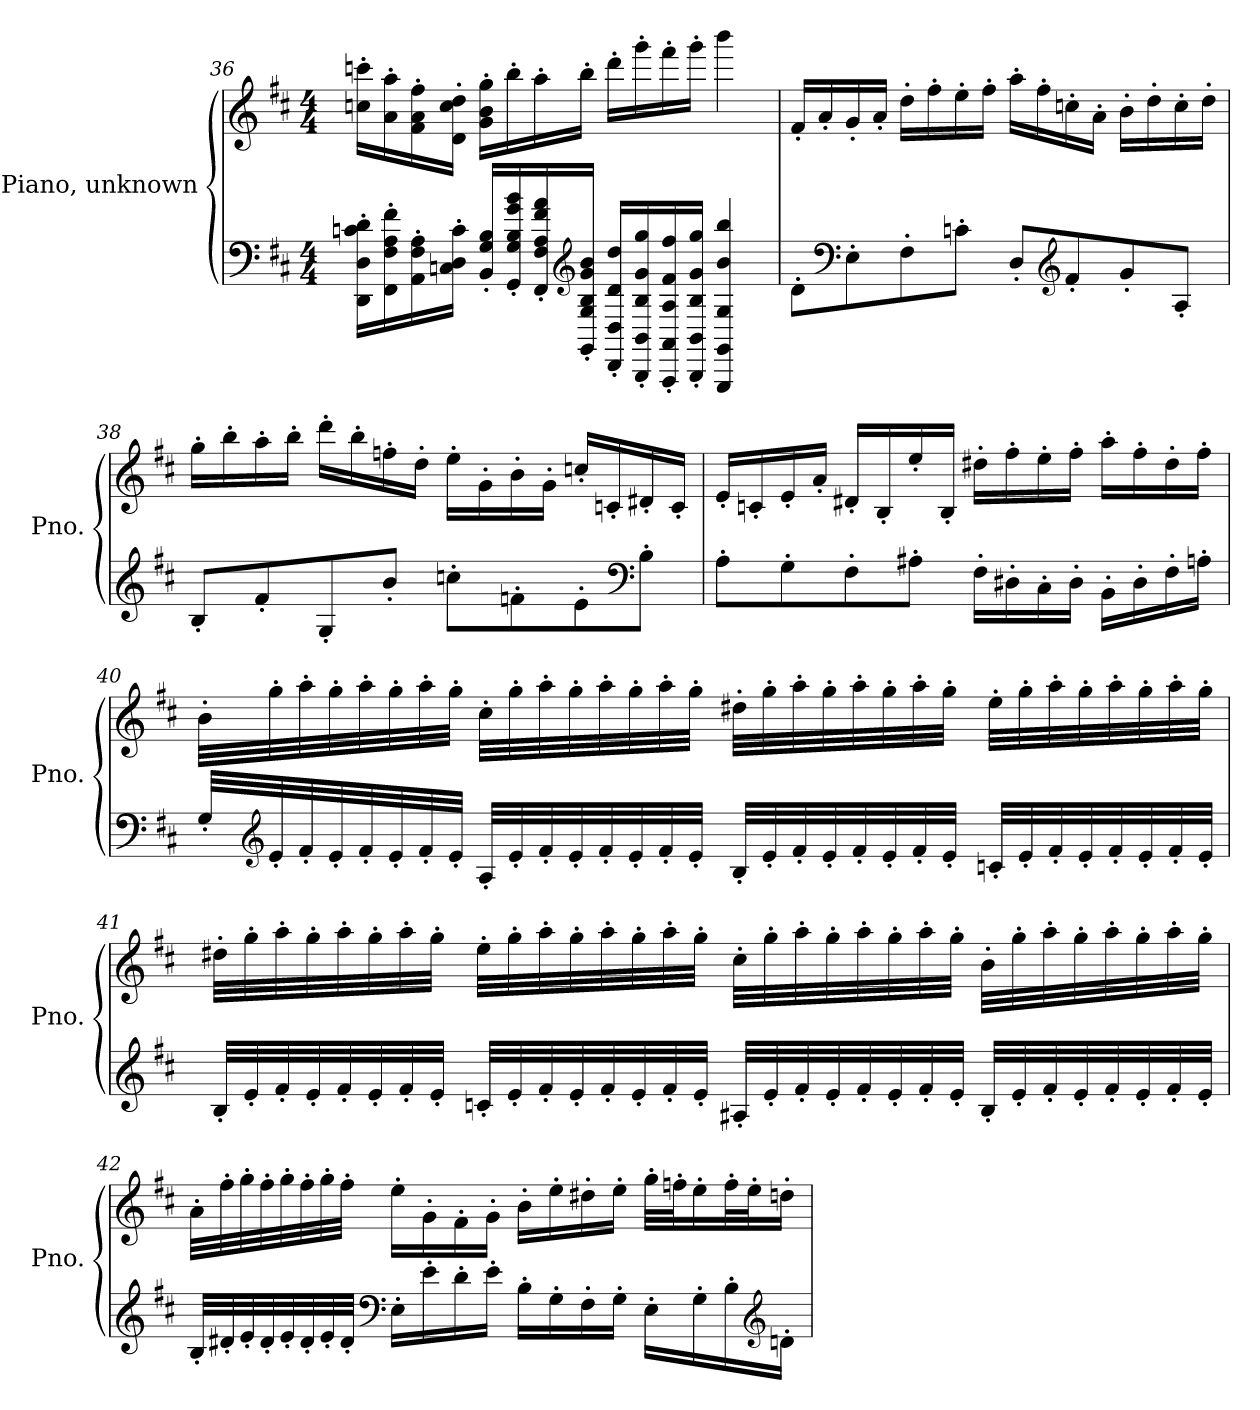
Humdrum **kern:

**kern	**kern
*part1	*part1
*staff2	*staff1
*I"Piano, unknown	*
*I'Pno.	*
!!LO:LB:g=z
*clefF4	*clefG2
*k[f#c#]	*k[f#c#]
*M4/4	*M4/4
=36	=36
16DD\' 16D\' 16cn\' 16d\'LL	16ccn\' 16cccn\'LL
16FF#\' 16F#\' 16A\' 16f#\'	16a\' 16aa\'
16AA\' 16F#\' 16A\'	16f#\' 16a\' 16ff#\'
16Cn\' 16D\' 16c\'JJ	16d\' 16cc\' 16dd\'JJ
16BB/' 16G/' 16B/'LL	16g\' 16b\' 16gg\'LL
16GG/' 16G/' 16B/' 16g/' 16b/'	16bb'\
16FF#/' 16F#/' 16A/' 16f#/' 16a/'	16aa'\
*clefG2	*
16GG/' 16G/' 16B/' 16g/' 16b/'JJ	16bb'\JJ
16DD/' 16D/' 16d/' 16dd/'LL	16ddd'\LL
16BBB/' 16BB/' 16B/' 16g/' 16gg/'	16ggg'\
16AAA/' 16AA/' 16A/' 16f#/' 16ff#/'	16fff#'\
16BBB/' 16BB/' 16B/' 16g/' 16gg/'JJ	16ggg'\JJ
4GGG/ 4GG/ 4G/ 4b/ 4bb/	4bbb\
=37	=37
8d'\L	16f#'/LL
.	16a'/
*clefF4	*
8E'\	16g'/
.	16a'/JJ
8F#'\	16dd'\LL
.	16ff#'\
8cn'\J	16ee'\
.	16ff#'\JJ
8D'/L	16aa'\LL
.	16ff#'\
*clefG2	*
8f#'/	16ccn'\
.	16a'\JJ
8g'/	16b'\LL
.	16dd'\
8A'/J	16cc'\
.	16dd'\JJ
!!LO:LB:g=z
=38	=38
8B'/L	16gg'\LL
.	16bb'\
8f#'/	16aa'\
.	16bb'\JJ
8G'/	16ddd'\LL
.	16bb'\
8b'/J	16ffn'\
.	16dd'\JJ
8ccn'\L	16ee'\LL
.	16g'\
8fn'\	16b'\
.	16g'\JJ
8e'\	16ccn'/LL
.	16cn'/
*clefF4	*
8B'\J	16d#X'/
.	16c'/JJ
=39	=39
8A'\L	16e'/LL
.	16cn'/
8G'\	16e'/
.	16a'/JJ
8F#'\	16d#X'/LL
.	16B'/
8A#X'\J	16ee'/
.	16B'/JJ
16F#'\LL	16dd#X'\LL
16D#X'\	16ff#'\
16C#'\	16ee'\
16D#'\JJ	16ff#'\JJ
16BB'\LL	16aa'\LL
16D#'\	16ff#'\
16F#'\	16dd#'\
16An'\JJ	16ff#'\JJ
!!LO:LB:g=z
=40	=40
32G'/LLL	32b'\LLL
*clefG2	*
32e'/	32gg'\
32f#'/	32aa'\
32e'/	32gg'\
32f#'/	32aa'\
32e'/	32gg'\
32f#'/	32aa'\
32e'/JJJ	32gg'\JJJ
32A'/LLL	32cc#'\LLL
32e'/	32gg'\
32f#'/	32aa'\
32e'/	32gg'\
32f#'/	32aa'\
32e'/	32gg'\
32f#'/	32aa'\
32e'/JJJ	32gg'\JJJ
32B'/LLL	32dd#X'\LLL
32e'/	32gg'\
32f#'/	32aa'\
32e'/	32gg'\
32f#'/	32aa'\
32e'/	32gg'\
32f#'/	32aa'\
32e'/JJJ	32gg'\JJJ
32cn'/LLL	32ee'\LLL
32e'/	32gg'\
32f#'/	32aa'\
32e'/	32gg'\
32f#'/	32aa'\
32e'/	32gg'\
32f#'/	32aa'\
32e'/JJJ	32gg'\JJJ
!!LO:LB:g=z
=41	=41
32B'/LLL	32dd#X'\LLL
32e'/	32gg'\
32f#'/	32aa'\
32e'/	32gg'\
32f#'/	32aa'\
32e'/	32gg'\
32f#'/	32aa'\
32e'/JJJ	32gg'\JJJ
32cn'/LLL	32ee'\LLL
32e'/	32gg'\
32f#'/	32aa'\
32e'/	32gg'\
32f#'/	32aa'\
32e'/	32gg'\
32f#'/	32aa'\
32e'/JJJ	32gg'\JJJ
32A#X'/LLL	32cc#'\LLL
32e'/	32gg'\
32f#'/	32aa'\
32e'/	32gg'\
32f#'/	32aa'\
32e'/	32gg'\
32f#'/	32aa'\
32e'/JJJ	32gg'\JJJ
32B'/LLL	32b'\LLL
32e'/	32gg'\
32f#'/	32aa'\
32e'/	32gg'\
32f#'/	32aa'\
32e'/	32gg'\
32f#'/	32aa'\
32e'/JJJ	32gg'\JJJ
!!LO:PB:g=z
=42	=42
32B'/LLL	32a'\LLL
32d#X'/	32ff#'\
32e'/	32gg'\
32d#'/	32ff#'\
32e'/	32gg'\
32d#'/	32ff#'\
32e'/	32gg'\
32d#'/JJJ	32ff#'\JJJ
*clefF4	*
16E'\LL	16ee'\LL
16e'\	16g'\
16d#'\	16f#'\
16e'\JJ	16g'\JJ
16B'\LL	16b'\LL
16G'\	16ee'\
16F#'\	16dd#X'\
16G'\JJ	16ee'\JJ
16E'\LL	32gg'\LLL
.	32ffn'\J
16G'\	16ee'\
16B'\	32ff'\L
.	32ee'\J
*clefG2	*
16dn'\JJ	16ddn'\JJ
=	=
*-	*-
